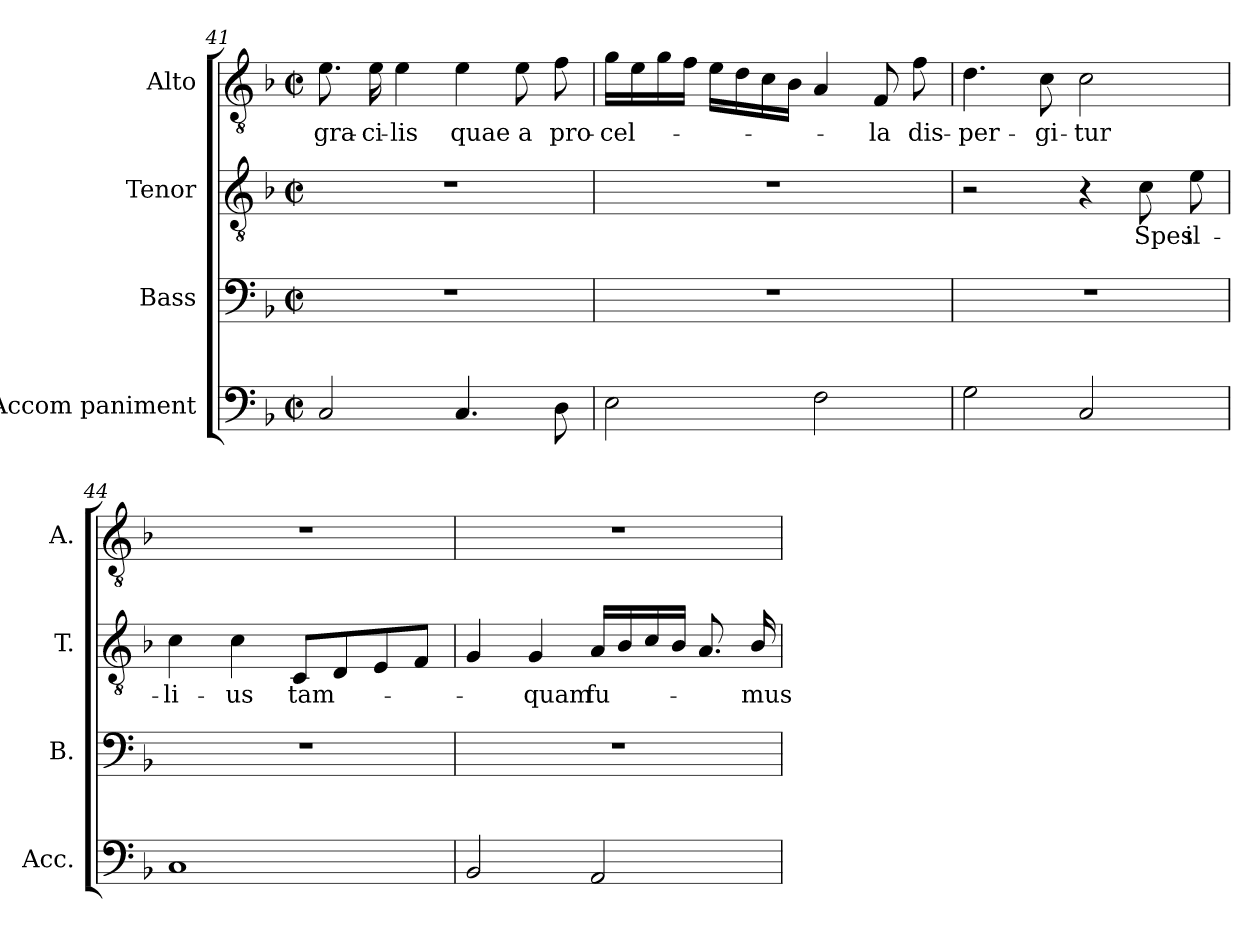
**kern	**kern	**kern	**text	**kern	**text
*part4	*part3	*part2	*part2	*part1	*part1
*staff4	*staff3	*staff2	*staff2	*staff1	*staff1
*I"Accom paniment	*I"Bass	*I"Tenor	*	*I"Alto	*
*I'Acc.	*I'B.	*I'T.	*	*I'A.	*
*clefF4	*clefF4	*clefGv2	*	*clefGv2	*
*	*	*ITrd7c12	*	*ITrd7c12	*
*k[b-]	*k[b-]	*k[b-]	*	*k[b-]	*
*F:	*F:	*F:	*	*F:	*
*M2/2	*M2/2	*M2/2	*	*M2/2	*
*met(c|)	*met(c|)	*met(c|)	*	*met(c|)	*
=41	=41	=41	=41	=41	=41
!	!	!	!	!	!LO:LY:b:color=#000000
2Ci/	1r	1r	.	8.Ei\	gra-
!	!	!	!	!	!LO:LY:b:color=#000000
.	.	.	.	16Ei\	-ci-
!	!	!	!	!	!LO:LY:b:color=#000000
.	.	.	.	4Ei\	-lis
!	!	!	!	!	!LO:LY:b:color=#000000
4.Ci/	.	.	.	4Ei\	quae
!	!	!	!	!	!LO:LY:b:color=#000000
.	.	.	.	8Ei\	a
!	!	!	!	!	!LO:LY:b:color=#000000
8Di\	.	.	.	8Fi\	pro-
=42	=42	=42	=42	=42	=42
!	!	!	!	!	!LO:LY:b:color=#000000
2Ei\	1r	1r	.	16Gi\LL	-cel-
.	.	.	.	16Ei\	.
.	.	.	.	16Gi\	.
.	.	.	.	16Fi\JJ	.
.	.	.	.	16Ei\LL	.
.	.	.	.	16Di\	.
.	.	.	.	16Ci\	.
.	.	.	.	16BB-i\JJ	.
2Fi\	.	.	.	4AAi/	.
!	!	!	!	!	!LO:LY:b:color=#000000
.	.	.	.	8FFi/	-la
!	!	!	!	!	!LO:LY:b:color=#000000
.	.	.	.	8Fi\	dis-
=43	=43	=43	=43	=43	=43
!	!	!	!	!	!LO:LY:b:color=#000000
2Gi\	1r	2r	.	4.Di\	-per-
!	!	!	!	!	!LO:LY:b:color=#000000
.	.	.	.	8Ci\	-gi-
!	!	!	!	!	!LO:LY:b:color=#000000
2Ci/	.	4r	.	2Ci\	-tur
!	!	!	!LO:LY:b:color=#000000	!	!
.	.	8Ci\	Spes	.	.
!	!	!	!LO:LY:b:color=#000000	!	!
.	.	8Ei\	il-	.	.
!!LO:LB:g=z
=44	=44	=44	=44	=44	=44
!	!	!	!LO:LY:b:color=#000000	!	!
1Ci	1r	4Ci\	-li-	1r	.
!	!	!	!LO:LY:b:color=#000000	!	!
.	.	4Ci\	-us	.	.
!	!	!	!LO:LY:b:color=#000000	!	!
.	.	8CCi/L	tam-	.	.
.	.	8DDi/	.	.	.
.	.	8EEi/	.	.	.
.	.	8FFi/J	.	.	.
=45	=45	=45	=45	=45	=45
2BB-i/	1r	4GGi/	.	1r	.
!	!	!	!LO:LY:b:color=#000000	!	!
.	.	4GGi/	-quam	.	.
!	!	!	!LO:LY:b:color=#000000	!	!
2AAi/	.	16AAi/LL	fu-	.	.
.	.	16BB-i/	.	.	.
.	.	16Ci/	.	.	.
.	.	16BB-i/JJ	.	.	.
.	.	8.AAi/	.	.	.
!	!	!	!LO:LY:b:color=#000000	!	!
.	.	16BB-i/	-mus	.	.
=	=	=	=	=	=
*-	*-	*-	*-	*-	*-
